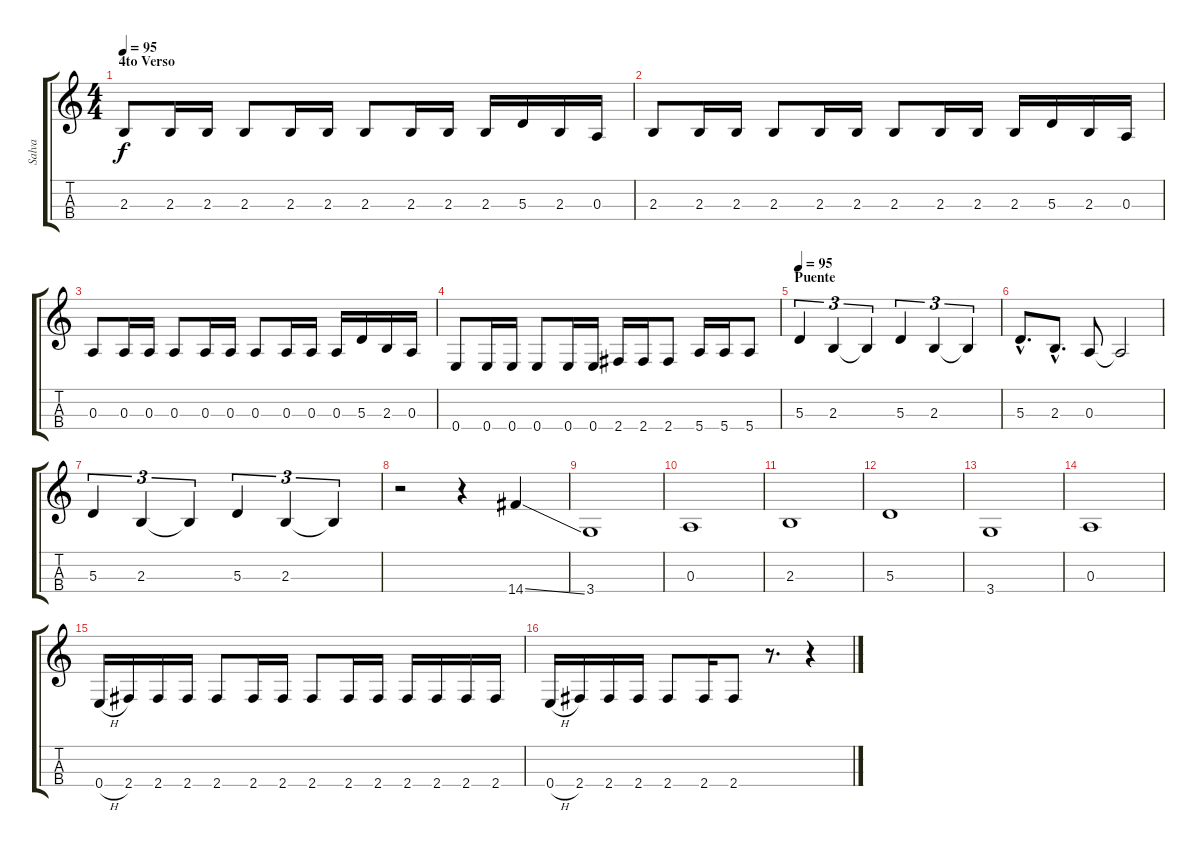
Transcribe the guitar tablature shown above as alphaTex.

\track ("Salva" "Salva") {instrument electricbassfinger}
\staff {score tabs}
\tuning (G3 D3 A2 E2) {hide}
\ts (4 4)
\section ("" "4to Verso")
\tempo 95
\clef g2
\ks c
2.3.8{dy f} 2.3.16 2.3.16 2.3.8 2.3.16 2.3.16 2.3.8 2.3.16 2.3.16 2.3.16 5.3.16 2.3.16 0.3.16 |
2.3.8 2.3.16 2.3.16 2.3.8 2.3.16 2.3.16 2.3.8 2.3.16 2.3.16 2.3.16 5.3.16 2.3.16 0.3.16 |
0.3.8 0.3.16 0.3.16 0.3.8 0.3.16 0.3.16 0.3.8 0.3.16 0.3.16 0.3.16 5.3.16 2.3.16 0.3.16 |
0.4.8 0.4.16 0.4.16 0.4.8 0.4.16 0.4.16 2.4.16 2.4.16 2.4.8 5.4.16 5.4.16 5.4.8 |
\section ("" "Puente")
\tempo 95
5.3.4{tu (3 2)} 2.3.4{tu (3 2)} 2.3{t}.4{tu (3 2)} 5.3.4{tu (3 2)} 2.3.4{tu (3 2)} 2.3{t}.4{tu (3 2)} |
5.3{hac}.8{d} 2.3{hac}.8{d} 0.3.8 0.3{t}.2 |
5.3.4{tu (3 2)} 2.3.4{tu (3 2)} 2.3{t}.4{tu (3 2)} 5.3.4{tu (3 2)} 2.3.4{tu (3 2)} 2.3{t}.4{tu (3 2)} |
r.2 r.4 14.4{ss}.4 |
3.4.1 |
0.3.1 |
2.3.1 |
5.3.1 |
3.4.1 |
0.3.1 |
0.4{h}.16 2.4.16 2.4.16 2.4.16 2.4.8 2.4.16 2.4.16 2.4.8 2.4.16 2.4.16 2.4.16 2.4.16 2.4.16 2.4.16 |
0.4{h}.16 2.4.16 2.4.16 2.4.16 2.4.8 2.4.16 2.4.8 r.8{d} r.4
